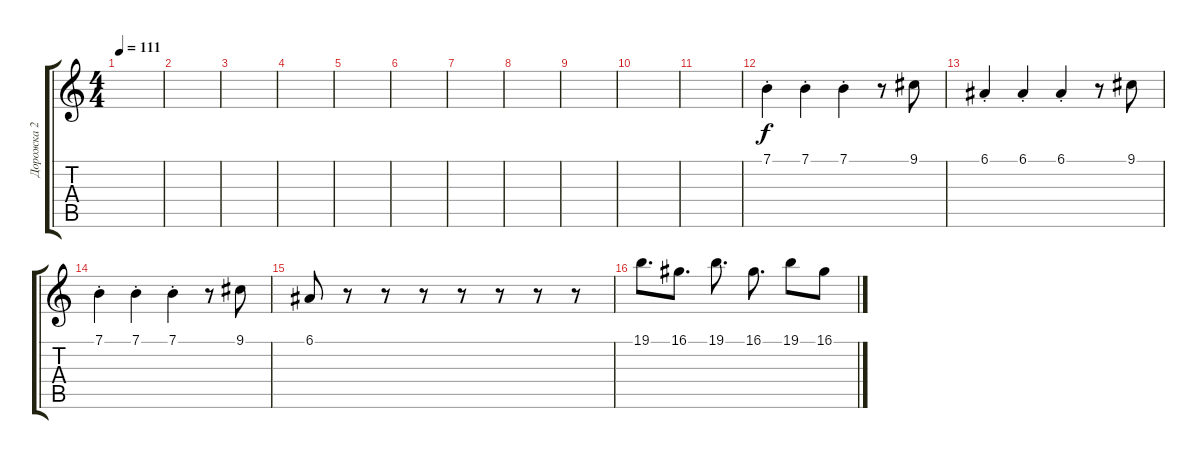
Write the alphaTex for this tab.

\track ("Дорожка 2" "Дорожка 2") {instrument honkytonkpiano}
\staff {score tabs}
\tuning (E4 B3 G3 D3 A2 E2) {hide}
\ts (4 4)
\tempo 111
\clef g2
\ks c
|
|
|
|
|
|
|
|
|
|
|
7.1{st}.4 7.1{st}.4 7.1{st}.4 r.8 9.1.8 |
6.1{st}.4 6.1{st}.4 6.1{st}.4 r.8 9.1.8 |
7.1{st}.4 7.1{st}.4 7.1{st}.4 r.8 9.1.8 |
6.1.8 r.8 r.8 r.8 r.8 r.8 r.8 r.8 |
19.1.8{d} 16.1.8{d} 19.1.8{d} 16.1.8{d} 19.1.8 16.1.8
